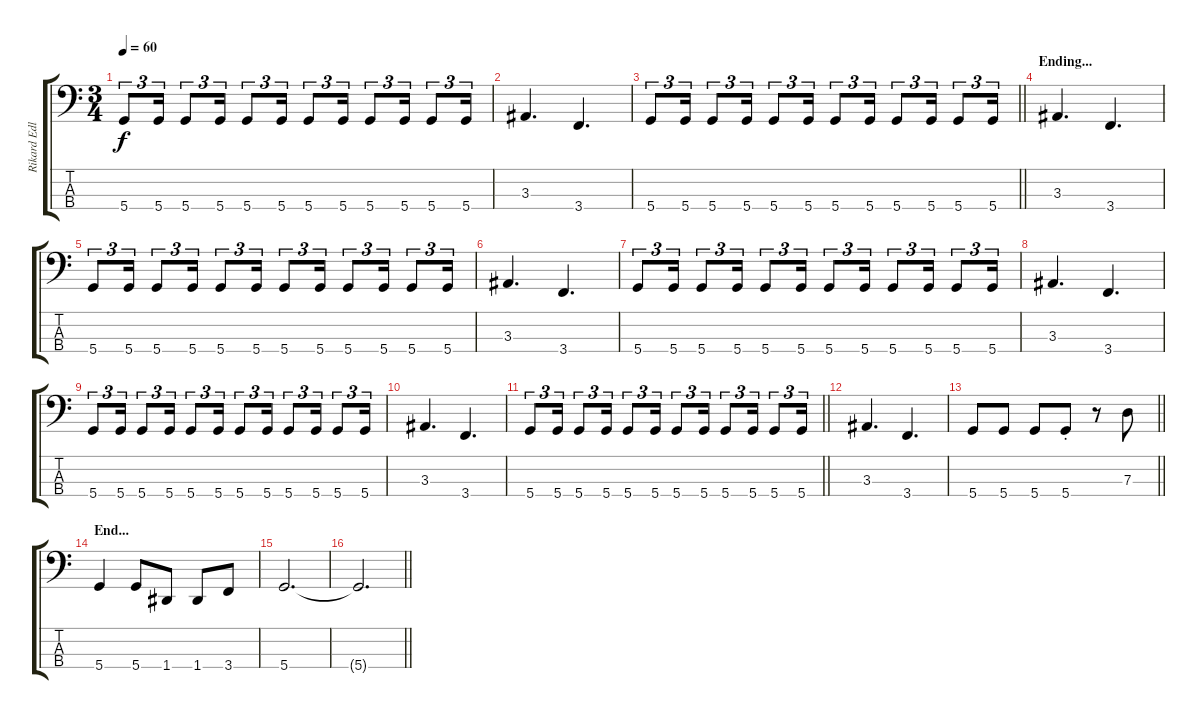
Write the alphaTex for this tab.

\track ("Rikard Edlund " "Rikard Edl") {instrument electricbassfinger}
\staff {score tabs}
\tuning (F2 C2 G1 D1) {hide}
\ts (3 4)
\tempo 60
\clef f4
\ks c
5.4.8{tu (3 2) dy f} 5.4.16{tu (3 2)} 5.4.8{tu (3 2)} 5.4.16{tu (3 2)} 5.4.8{tu (3 2)} 5.4.16{tu (3 2)} 5.4.8{tu (3 2)} 5.4.16{tu (3 2)} 5.4.8{tu (3 2)} 5.4.16{tu (3 2)} 5.4.8{tu (3 2)} 5.4.16{tu (3 2)} |
3.3.4{d} 3.4.4{d} |
\barLineRight lightlight
5.4.8{tu (3 2)} 5.4.16{tu (3 2)} 5.4.8{tu (3 2)} 5.4.16{tu (3 2)} 5.4.8{tu (3 2)} 5.4.16{tu (3 2)} 5.4.8{tu (3 2)} 5.4.16{tu (3 2)} 5.4.8{tu (3 2)} 5.4.16{tu (3 2)} 5.4.8{tu (3 2)} 5.4.16{tu (3 2)} |
\section ("" "Ending...")
3.3.4{d} 3.4.4{d} |
5.4.8{tu (3 2)} 5.4.16{tu (3 2)} 5.4.8{tu (3 2)} 5.4.16{tu (3 2)} 5.4.8{tu (3 2)} 5.4.16{tu (3 2)} 5.4.8{tu (3 2)} 5.4.16{tu (3 2)} 5.4.8{tu (3 2)} 5.4.16{tu (3 2)} 5.4.8{tu (3 2)} 5.4.16{tu (3 2)} |
3.3.4{d} 3.4.4{d} |
5.4.8{tu (3 2)} 5.4.16{tu (3 2)} 5.4.8{tu (3 2)} 5.4.16{tu (3 2)} 5.4.8{tu (3 2)} 5.4.16{tu (3 2)} 5.4.8{tu (3 2)} 5.4.16{tu (3 2)} 5.4.8{tu (3 2)} 5.4.16{tu (3 2)} 5.4.8{tu (3 2)} 5.4.16{tu (3 2)} |
3.3.4{d} 3.4.4{d} |
5.4.8{tu (3 2)} 5.4.16{tu (3 2)} 5.4.8{tu (3 2)} 5.4.16{tu (3 2)} 5.4.8{tu (3 2)} 5.4.16{tu (3 2)} 5.4.8{tu (3 2)} 5.4.16{tu (3 2)} 5.4.8{tu (3 2)} 5.4.16{tu (3 2)} 5.4.8{tu (3 2)} 5.4.16{tu (3 2)} |
3.3.4{d} 3.4.4{d} |
\barLineRight lightlight
5.4.8{tu (3 2)} 5.4.16{tu (3 2)} 5.4.8{tu (3 2)} 5.4.16{tu (3 2)} 5.4.8{tu (3 2)} 5.4.16{tu (3 2)} 5.4.8{tu (3 2)} 5.4.16{tu (3 2)} 5.4.8{tu (3 2)} 5.4.16{tu (3 2)} 5.4.8{tu (3 2)} 5.4.16{tu (3 2)} |
3.3.4{d} 3.4.4{d} |
\barLineRight lightlight
5.4.8 5.4.8 5.4.8 5.4{st}.8 r.8 7.3.8 |
\section ("" "End...")
5.4.4 5.4.8 1.4.8 1.4.8 3.4.8 |
5.4.2{d} |
\barLineRight lightlight
5.4{t}.2{d}
